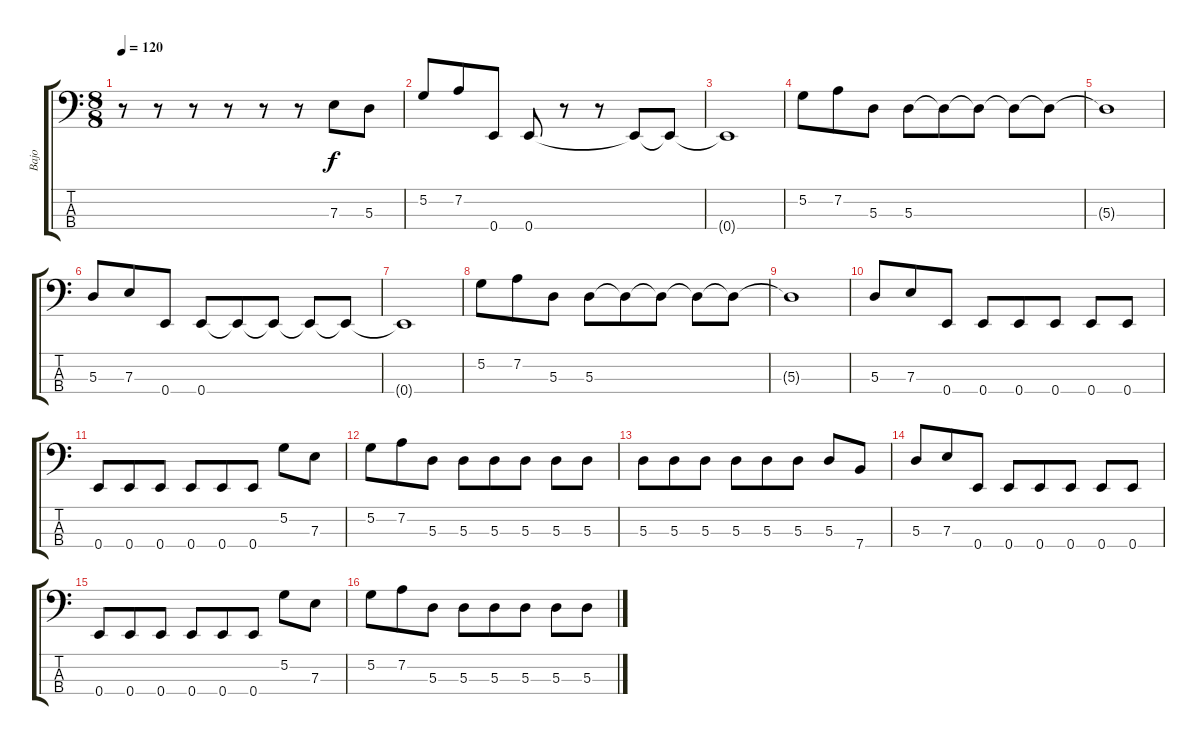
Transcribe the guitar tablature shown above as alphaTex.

\track ("Bajo" "Bajo") {instrument electricbassfinger}
\staff {score tabs}
\tuning (G2 D2 A1 E1) {hide}
\ts (8 8)
\tempo 120
\clef f4
\ks c
r.8{dy f} r.8 r.8 r.8 r.8 r.8 7.3.8 5.3.8 |
5.2.8 7.2.8 0.4.8 0.4.8 r.8 r.8 0.4{t}.8 0.4{t}.8 |
0.4{t}.1 |
5.2.8 7.2.8 5.3.8 5.3.8 5.3{t}.8 5.3{t}.8 5.3{t}.8 5.3{t}.8 |
5.3{t}.1 |
5.3.8 7.3.8 0.4.8 0.4.8 0.4{t}.8 0.4{t}.8 0.4{t}.8 0.4{t}.8 |
0.4{t}.1 |
5.2.8 7.2.8 5.3.8 5.3.8 5.3{t}.8 5.3{t}.8 5.3{t}.8 5.3{t}.8 |
5.3{t}.1 |
5.3.8 7.3.8 0.4.8 0.4.8 0.4.8 0.4.8 0.4.8 0.4.8 |
0.4.8 0.4.8 0.4.8 0.4.8 0.4.8 0.4.8 5.2.8 7.3.8 |
5.2.8 7.2.8 5.3.8 5.3.8 5.3.8 5.3.8 5.3.8 5.3.8 |
5.3.8 5.3.8 5.3.8 5.3.8 5.3.8 5.3.8 5.3.8 7.4.8 |
5.3.8 7.3.8 0.4.8 0.4.8 0.4.8 0.4.8 0.4.8 0.4.8 |
0.4.8 0.4.8 0.4.8 0.4.8 0.4.8 0.4.8 5.2.8 7.3.8 |
5.2.8 7.2.8 5.3.8 5.3.8 5.3.8 5.3.8 5.3.8 5.3.8
